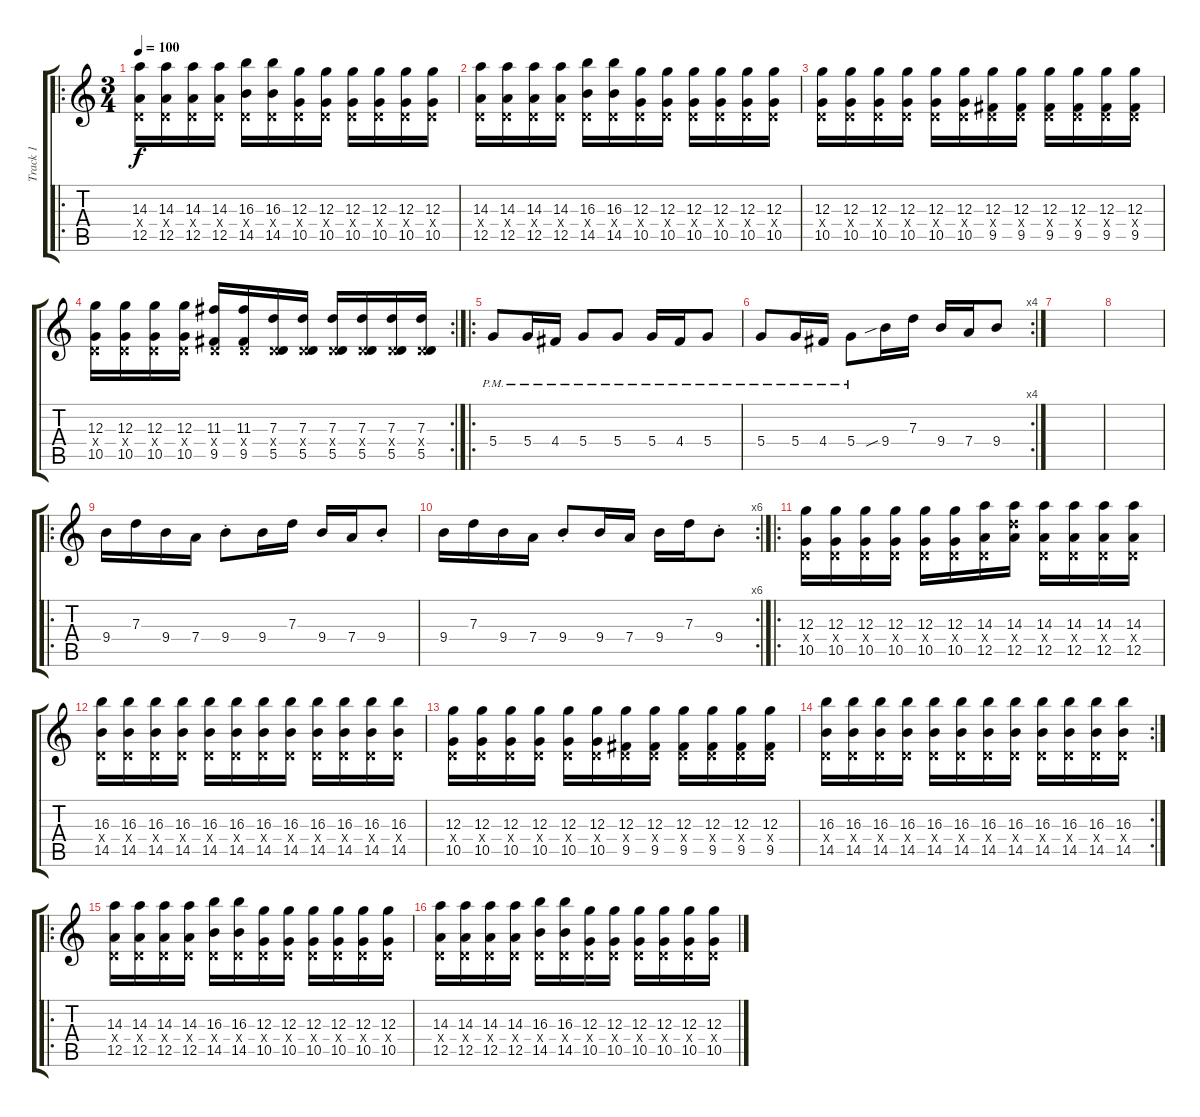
\track ("Track 1" "Track 1") {instrument electricguitarclean}
\staff {score tabs}
\tuning (E4 B3 G3 D3 A2 E2) {hide}
\ro
\ts (3 4)
\tempo 100
\clef g2
\ks c
(14.3 0.4{x} 12.5).16{dy f} (14.3 0.4{x} 12.5).16 (14.3 0.4{x} 12.5).16 (14.3 0.4{x} 12.5).16 (16.3 0.4{x} 14.5).16 (16.3 0.4{x} 14.5).16 (12.3 0.4{x} 10.5).16 (12.3 0.4{x} 10.5).16 (12.3 0.4{x} 10.5).16 (12.3 0.4{x} 10.5).16 (12.3 0.4{x} 10.5).16 (12.3 0.4{x} 10.5).16 |
(14.3 0.4{x} 12.5).16 (14.3 0.4{x} 12.5).16 (14.3 0.4{x} 12.5).16 (14.3 0.4{x} 12.5).16 (16.3 0.4{x} 14.5).16 (16.3 0.4{x} 14.5).16 (12.3 0.4{x} 10.5).16 (12.3 0.4{x} 10.5).16 (12.3 0.4{x} 10.5).16 (12.3 0.4{x} 10.5).16 (12.3 0.4{x} 10.5).16 (12.3 0.4{x} 10.5).16 |
(12.3 0.4{x} 10.5).16 (12.3 0.4{x} 10.5).16 (12.3 0.4{x} 10.5).16 (12.3 0.4{x} 10.5).16 (12.3 0.4{x} 10.5).16 (12.3 0.4{x} 10.5).16 (12.3 0.4{x} 9.5).16 (12.3 0.4{x} 9.5).16 (12.3 0.4{x} 9.5).16 (12.3 0.4{x} 9.5).16 (12.3 0.4{x} 9.5).16 (12.3 0.4{x} 9.5).16 |
\rc 2
(12.3 0.4{x} 10.5).16 (12.3 0.4{x} 10.5).16 (12.3 0.4{x} 10.5).16 (12.3 0.4{x} 10.5).16 (11.3 0.4{x} 9.5).16 (11.3 0.4{x} 9.5).16 (7.3 0.4{x} 5.5).16 (7.3 0.4{x} 5.5).16 (7.3 0.4{x} 5.5).16 (7.3 0.4{x} 5.5).16 (7.3 0.4{x} 5.5).16 (7.3 0.4{x} 5.5).16 |
\ro
5.4{pm}.8 5.4{pm}.16 4.4{pm}.16 5.4{pm}.8 5.4{pm}.8 5.4{pm}.16 4.4{pm}.16 5.4{pm}.8 |
\rc 4
5.4{pm}.8 5.4{pm}.16 4.4{pm}.16 5.4{pm}.8 9.4{sib}.16 7.3.16 9.4.16 7.4.16 9.4.8 |
|
|
\ro
9.4.16 7.3.16 9.4.16 7.4.16 9.4{st}.8 9.4.16 7.3.16 9.4.16 7.4.16 9.4{st}.8 |
\rc 6
9.4.16 7.3.16 9.4.16 7.4.16 9.4{st}.8 9.4.16 7.4.16 9.4.16 7.3.16 9.4{st}.8 |
\ro
(12.3 0.4{x} 10.5).16{balance 0 instrument electricguitarclean} (12.3 0.4{x} 10.5).16 (12.3 0.4{x} 10.5).16 (12.3 0.4{x} 10.5).16 (12.3 0.4{x} 10.5).16 (12.3 0.4{x} 10.5).16 (14.3 0.4{x} 12.5).16 (14.3 12.4{x} 12.5).16 (14.3 0.4{x} 12.5).16 (14.3 0.4{x} 12.5).16 (14.3 0.4{x} 12.5).16 (14.3 0.4{x} 12.5).16 |
(16.3 0.4{x} 14.5).16 (16.3 0.4{x} 14.5).16 (16.3 0.4{x} 14.5).16 (16.3 0.4{x} 14.5).16 (16.3 0.4{x} 14.5).16 (16.3 0.4{x} 14.5).16 (16.3 0.4{x} 14.5).16 (16.3 0.4{x} 14.5).16 (16.3 0.4{x} 14.5).16 (16.3 0.4{x} 14.5).16 (16.3 0.4{x} 14.5).16 (16.3 0.4{x} 14.5).16 |
(12.3 0.4{x} 10.5).16 (12.3 0.4{x} 10.5).16 (12.3 0.4{x} 10.5).16 (12.3 0.4{x} 10.5).16 (12.3 0.4{x} 10.5).16 (12.3 0.4{x} 10.5).16 (12.3 0.4{x} 9.5).16 (12.3 0.4{x} 9.5).16 (12.3 0.4{x} 9.5).16 (12.3 0.4{x} 9.5).16 (12.3 0.4{x} 9.5).16 (12.3 0.4{x} 9.5).16 |
\rc 2
(16.3 0.4{x} 14.5).16 (16.3 0.4{x} 14.5).16 (16.3 0.4{x} 14.5).16 (16.3 0.4{x} 14.5).16 (16.3 0.4{x} 14.5).16 (16.3 0.4{x} 14.5).16 (16.3 0.4{x} 14.5).16 (16.3 0.4{x} 14.5).16 (16.3 0.4{x} 14.5).16 (16.3 0.4{x} 14.5).16 (16.3 0.4{x} 14.5).16 (16.3 0.4{x} 14.5).16 |
\ro
(14.3 0.4{x} 12.5).16 (14.3 0.4{x} 12.5).16 (14.3 0.4{x} 12.5).16 (14.3 0.4{x} 12.5).16 (16.3 0.4{x} 14.5).16 (16.3 0.4{x} 14.5).16 (12.3 0.4{x} 10.5).16 (12.3 0.4{x} 10.5).16 (12.3 0.4{x} 10.5).16 (12.3 0.4{x} 10.5).16 (12.3 0.4{x} 10.5).16 (12.3 0.4{x} 10.5).16 |
(14.3 0.4{x} 12.5).16 (14.3 0.4{x} 12.5).16 (14.3 0.4{x} 12.5).16 (14.3 0.4{x} 12.5).16 (16.3 0.4{x} 14.5).16 (16.3 0.4{x} 14.5).16 (12.3 0.4{x} 10.5).16 (12.3 0.4{x} 10.5).16 (12.3 0.4{x} 10.5).16 (12.3 0.4{x} 10.5).16 (12.3 0.4{x} 10.5).16 (12.3 0.4{x} 10.5).16
